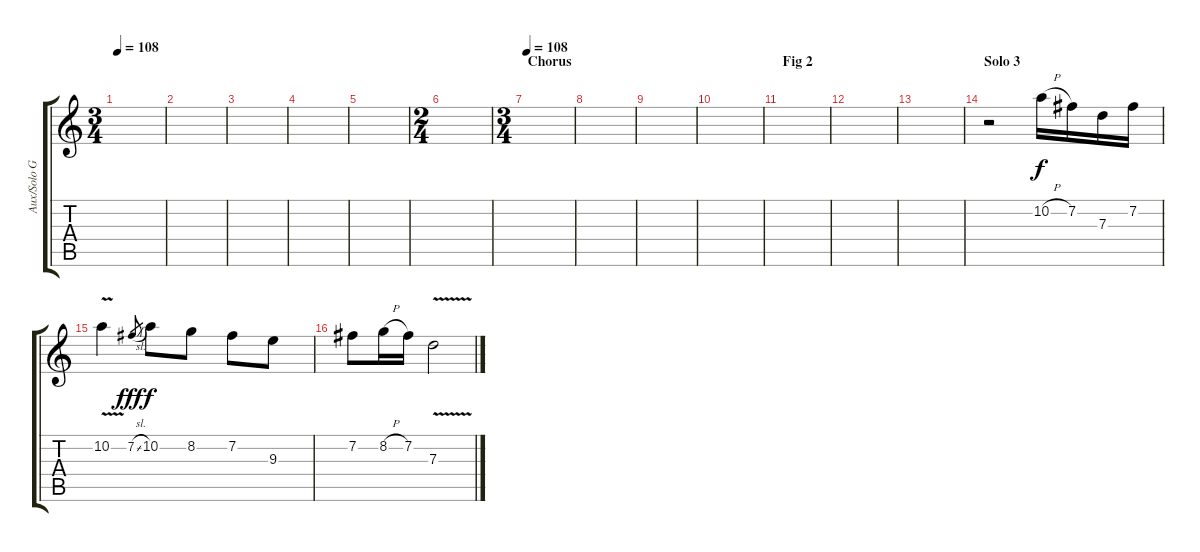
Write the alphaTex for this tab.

\track ("Aux/Solo Gtr1" "Aux/Solo G") {instrument overdrivenguitar}
\staff {score tabs}
\tuning (E4 B3 G3 D3 A2 E2) {hide}
\ts (3 4)
\tempo 108
\clef g2
\ks c
|
|
|
|
|
\ts (2 4)
|
\ts (3 4)
\section ("" "Chorus")
\tempo 108
|
|
|
|
\section ("" "Fig 2")
|
|
|
\section ("" "Solo 3")
r.2{instrument electricguitarclean} 10.2{h}.16 7.2.16 7.3.16 7.2.16 |
10.2{v}.4 7.2{sl}.8{gr dy fff} 10.2.8{dy f} 8.2.8 7.2.8 9.3.8 |
7.2.8 8.2{h}.16 7.2.16 7.3{v}.2
